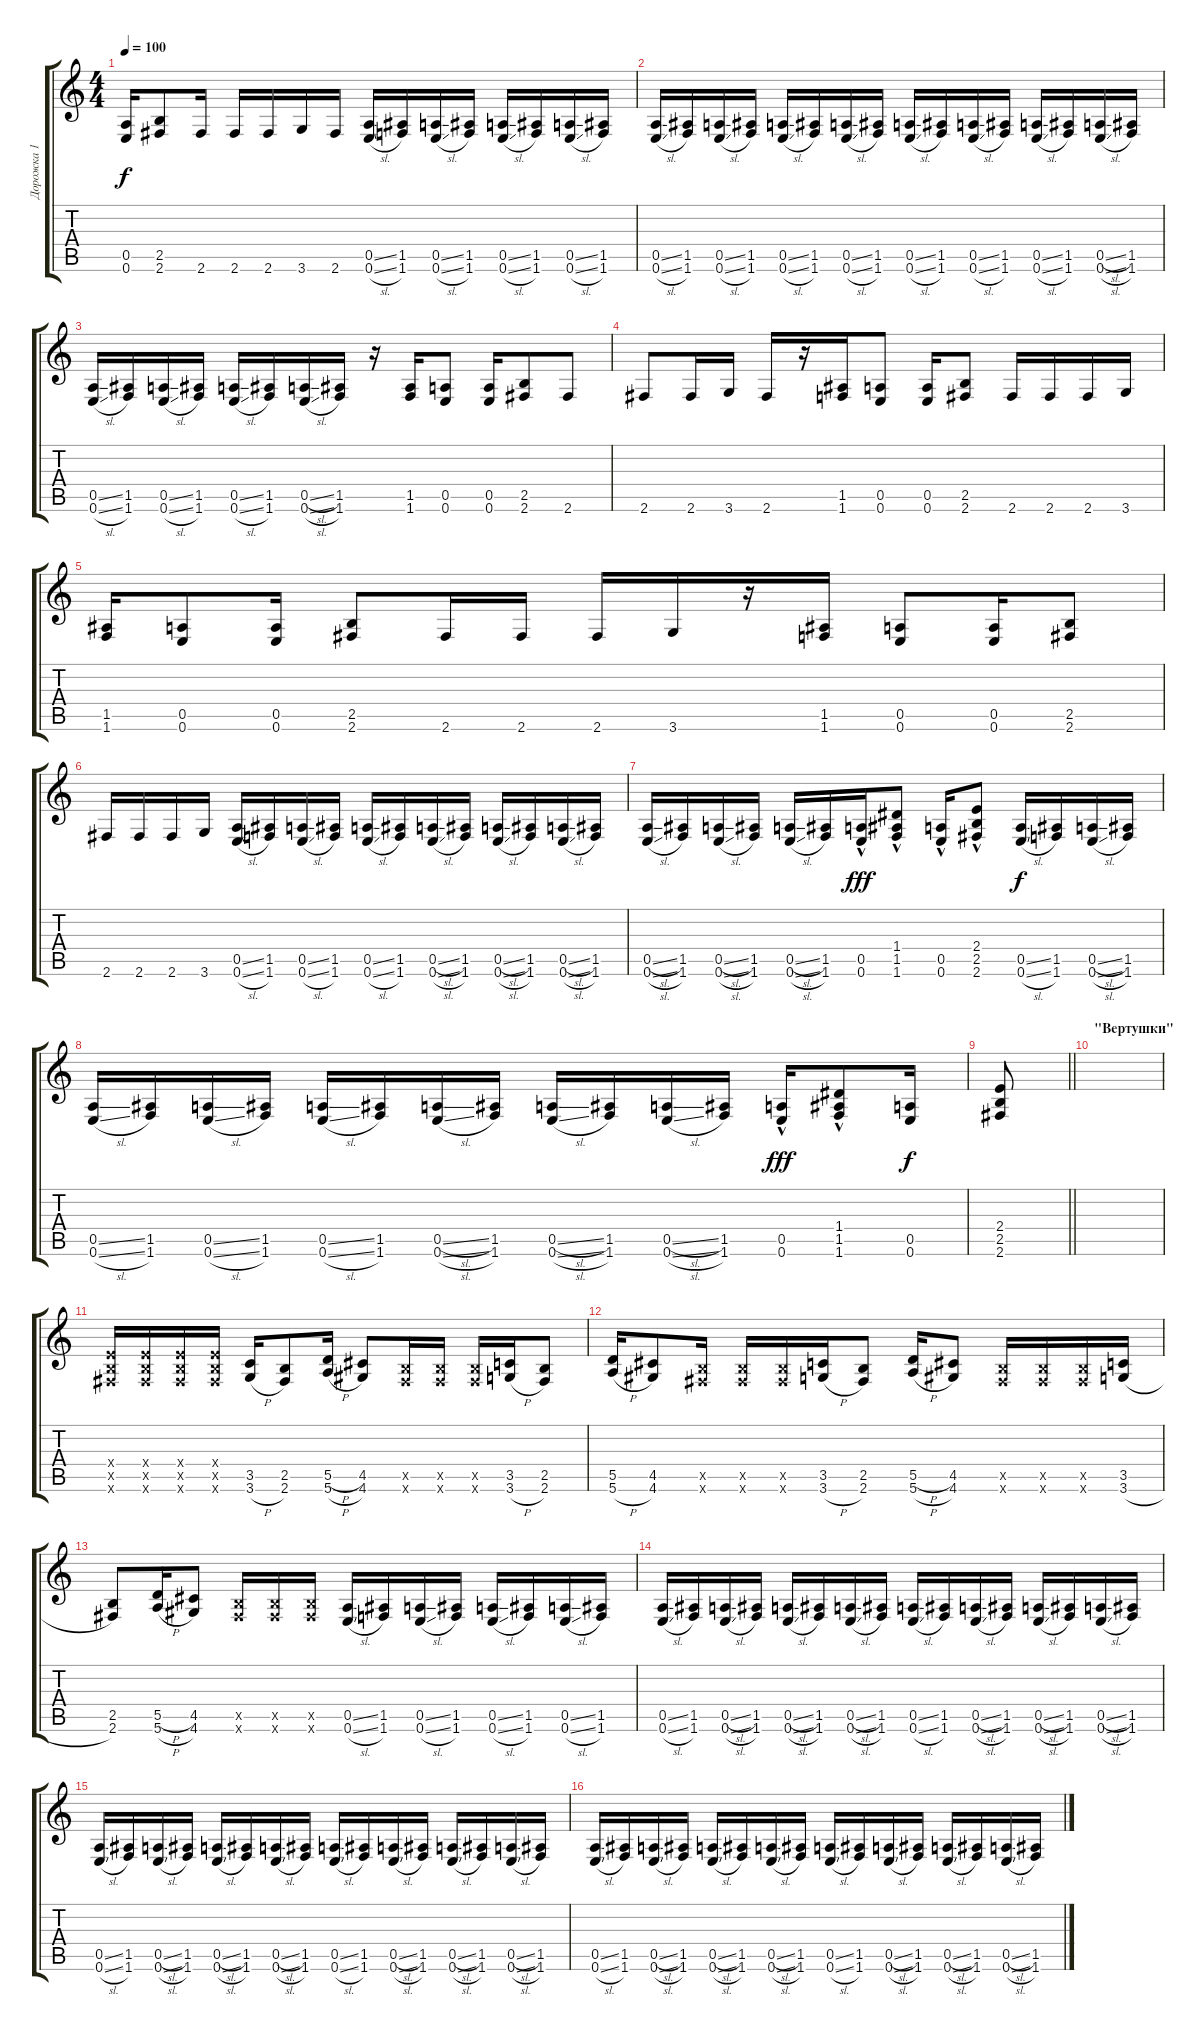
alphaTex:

\track ("Дорожка 1" "Дорожка 1") {instrument distortionguitar}
\staff {score tabs}
\tuning (E4 B3 G3 D3 A2 E2) {hide}
\ts (4 4)
\tempo 100
\clef g2
\ks c
(0.5 0.6).16{dy f} (2.5 2.6).8 2.6.16 2.6.16 2.6.16 3.6.16 2.6.16 (0.5{ss} 0.6{sl}).16 (1.5 1.6).16 (0.5{ss} 0.6{sl}).16 (1.5 1.6).16 (0.5{ss} 0.6{sl}).16 (1.5 1.6).16 (0.5{ss} 0.6{sl}).16 (1.5 1.6).16 |
(0.5{ss} 0.6{sl}).16 (1.5 1.6).16 (0.5{ss} 0.6{sl}).16 (1.5 1.6).16 (0.5{ss} 0.6{sl}).16 (1.5 1.6).16 (0.5{ss} 0.6{sl}).16 (1.5 1.6).16 (0.5{ss} 0.6{sl}).16 (1.5 1.6).16 (0.5{ss} 0.6{sl}).16 (1.5 1.6).16 (0.5{ss} 0.6{sl}).16 (1.5 1.6).16 (0.5{sl} 0.6{sl}).16 (1.5 1.6).16 |
(0.5{ss} 0.6{sl}).16 (1.5 1.6).16 (0.5{ss} 0.6{sl}).16 (1.5 1.6).16 (0.5{ss} 0.6{sl}).16 (1.5 1.6).16 (0.5{sl} 0.6{sl}).16 (1.5 1.6).16 r.16 (1.5 1.6).16 (0.5 0.6).8 (0.5 0.6).16 (2.5 2.6).8 2.6.8 |
2.6.8 2.6.16 3.6.16 2.6.16 r.16 (1.5 1.6).16 (0.5 0.6).8 (0.5 0.6).16 (2.5 2.6).8 2.6.16 2.6.16 2.6.16 3.6.16 |
(1.5 1.6).16 (0.5 0.6).8 (0.5 0.6).16 (2.5 2.6).8 2.6.16 2.6.16 2.6.16 3.6.16 r.16 (1.5 1.6).16 (0.5 0.6).8 (0.5 0.6).16 (2.5 2.6).8 |
2.6.16 2.6.16 2.6.16 3.6.16 (0.5{ss} 0.6{sl}).16 (1.5 1.6).16 (0.5{ss} 0.6{sl}).16 (1.5 1.6).16 (0.5{ss} 0.6{sl}).16 (1.5 1.6).16 (0.5{sl} 0.6{sl}).16 (1.5 1.6).16 (0.5{sl} 0.6{sl}).16 (1.5 1.6).16 (0.5{sl} 0.6{sl}).16 (1.5 1.6).16 |
(0.5{sl} 0.6{sl}).16 (1.5 1.6).16 (0.5{sl} 0.6{sl}).16 (1.5 1.6).16 (0.5{sl} 0.6{sl}).16 (1.5 1.6).16 (0.5 0.6{hac}).16{dy fff} (1.4 1.5 1.6{hac}).8 (0.5 0.6{hac}).16 (2.4 2.5 2.6{hac}).8 (0.5{ss} 0.6{sl}).16{dy f} (1.5 1.6).16 (0.5{sl} 0.6{sl}).16 (1.5 1.6).16 |
(0.5{ss} 0.6{sl}).16 (1.5 1.6).16 (0.5{ss} 0.6{sl}).16 (1.5 1.6).16 (0.5{ss} 0.6{sl}).16 (1.5 1.6).16 (0.5{sl} 0.6{sl}).16 (1.5 1.6).16 (0.5{sl} 0.6{sl}).16 (1.5 1.6).16 (0.5{sl} 0.6{sl}).16 (1.5 1.6).16 (0.5 0.6{hac}).16{dy fff} (1.4 1.5 1.6{hac}).8 (0.5 0.6).16{dy f} |
\barLineRight lightlight
(2.4 2.5 2.6).8 |
\section ("" "\"Вертушки\"")
|
(2.4{x} 2.5{x} 2.6{x}).16 (2.4{x} 2.5{x} 2.6{x}).16 (2.4{x} 2.5{x} 2.6{x}).16 (2.4{x} 2.5{x} 2.6{x}).16 (3.5 3.6{h}).16 (2.5 2.6).8 (5.5{h} 5.6{h}).16 (4.5 4.6).8 (2.5{x} 2.6{x}).16 (2.5{x} 2.6{x}).16 (2.5{x} 2.6{x}).16 (3.5 3.6{h}).16 (2.5 2.6).8 |
(5.5 5.6{h}).16 (4.5 4.6).8 (2.5{x} 2.6{x}).16 (2.5{x} 2.6{x}).16 (2.5{x} 2.6{x}).16 (3.5 3.6{h}).16 (2.5 2.6).8 (5.5{h} 5.6{h}).16 (4.5 4.6).8 (2.5{x} 2.6{x}).16 (2.5{x} 2.6{x}).16 (2.5{x} 2.6{x}).16 (3.5 3.6{h}).16 |
(2.5 2.6).8 (5.5{h} 5.6{h}).16 (4.5 4.6).8 (2.5{x} 2.6{x}).16 (2.5{x} 2.6{x}).16 (2.5{x} 2.6{x}).16 (0.5{ss} 0.6{sl}).16 (1.5 1.6).16 (0.5{ss} 0.6{sl}).16 (1.5 1.6).16 (0.5{ss} 0.6{sl}).16 (1.5 1.6).16 (0.5{ss} 0.6{sl}).16 (1.5 1.6).16 |
(0.5{ss} 0.6{sl}).16 (1.5 1.6).16 (0.5{sl} 0.6{sl}).16 (1.5 1.6).16 (0.5{sl} 0.6{sl}).16 (1.5 1.6).16 (0.5{sl} 0.6{sl}).16 (1.5 1.6).16 (0.5{ss} 0.6{sl}).16 (1.5 1.6).16 (0.5{sl} 0.6{sl}).16 (1.5 1.6).16 (0.5{sl} 0.6{sl}).16 (1.5 1.6).16 (0.5{sl} 0.6{sl}).16 (1.5 1.6).16 |
(0.5{ss} 0.6{sl}).16 (1.5 1.6).16 (0.5{sl} 0.6{sl}).16 (1.5 1.6).16 (0.5{sl} 0.6{sl}).16 (1.5 1.6).16 (0.5{sl} 0.6{sl}).16 (1.5 1.6).16 (0.5{ss} 0.6{sl}).16 (1.5 1.6).16 (0.5{sl} 0.6{sl}).16 (1.5 1.6).16 (0.5{sl} 0.6{sl}).16 (1.5 1.6).16 (0.5{sl} 0.6{sl}).16 (1.5 1.6).16 |
(0.5{ss} 0.6{sl}).16 (1.5 1.6).16 (0.5{sl} 0.6{sl}).16 (1.5 1.6).16 (0.5{sl} 0.6{sl}).16 (1.5 1.6).16 (0.5{sl} 0.6{sl}).16 (1.5 1.6).16 (0.5{ss} 0.6{sl}).16 (1.5 1.6).16 (0.5{sl} 0.6{sl}).16 (1.5 1.6).16 (0.5{sl} 0.6{sl}).16 (1.5 1.6).16 (0.5{sl} 0.6{sl}).16 (1.5 1.6).16
